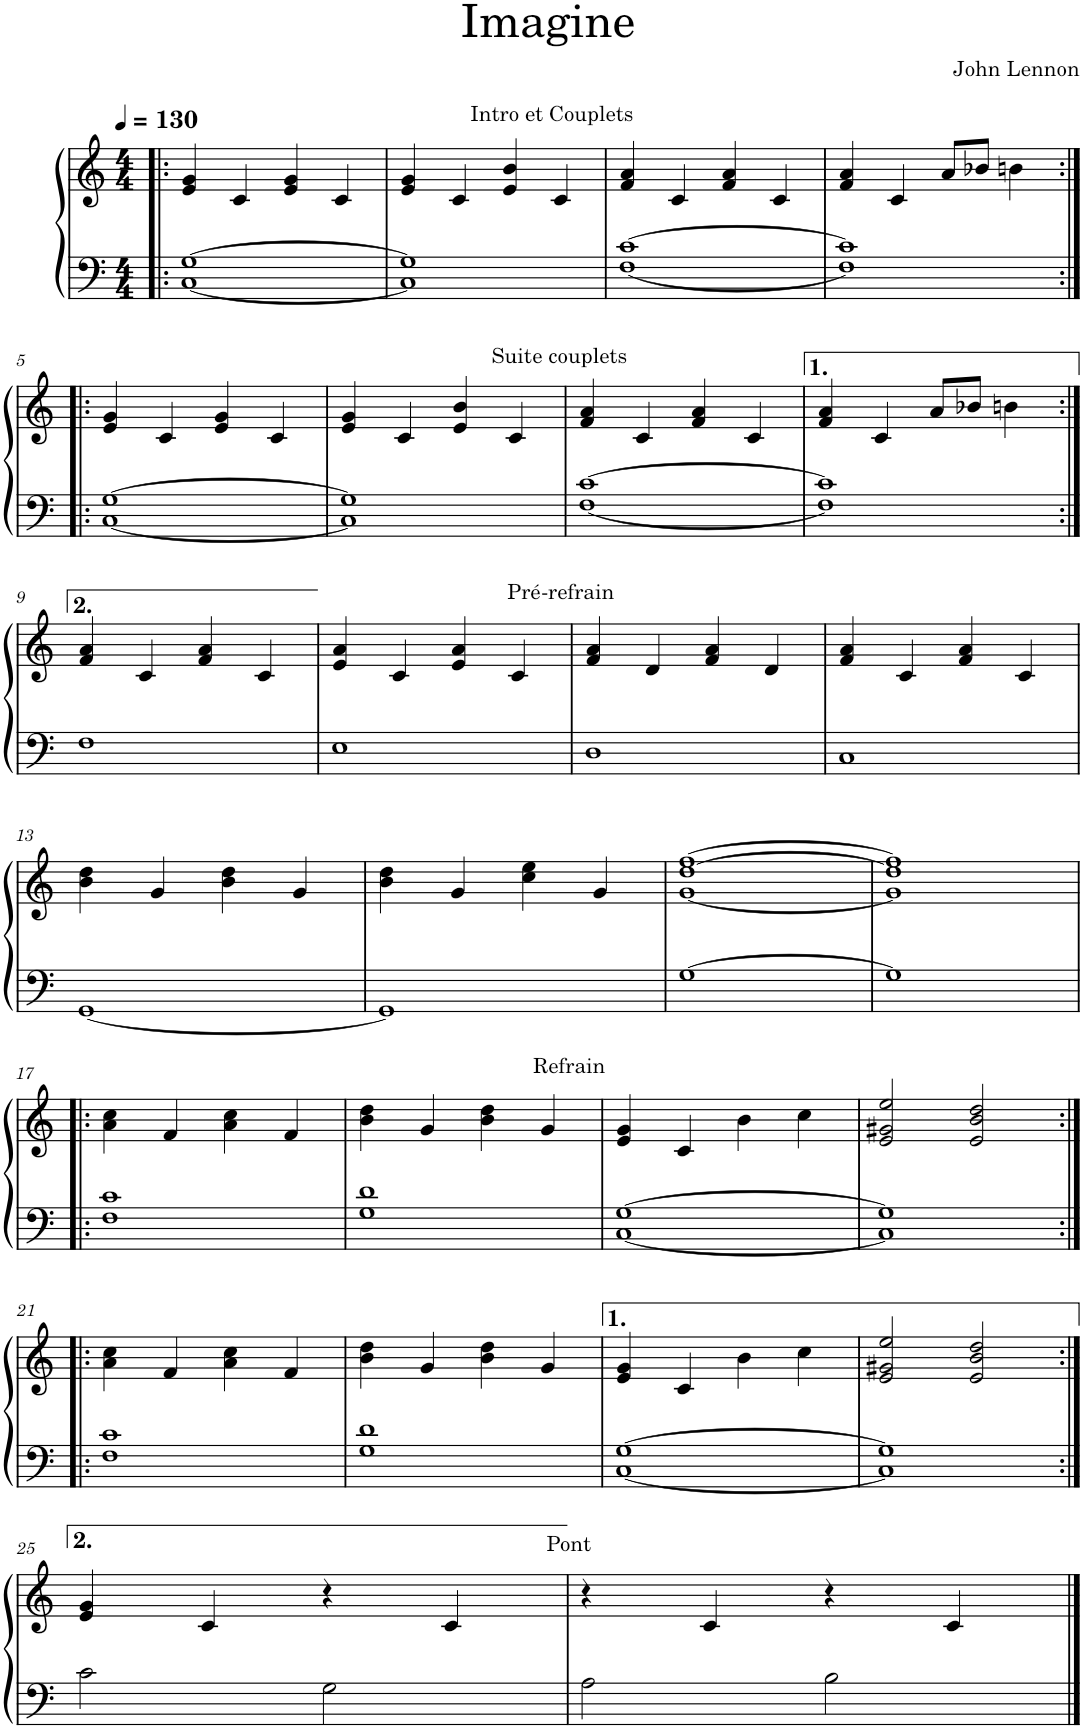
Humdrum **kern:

**kern	**kern
*part1	*part1
*staff2	*staff1
*I"Piano	*
*I'Pia.	*
*clefF4	*clefG2
*k[]	*k[]
*M4/4	*M4/4
*MM130	*MM130
=1!|:	=1!|:
[1C [1G	4e/ 4g/
.	4c/
.	4e/ 4g/
.	4c/
=2	=2
*	*^
1C] 1G]	4e/ 4g/	4.ryy
.	4c/	.
!	!	!LO:TX:a:t=Intro et Couplets
.	.	2ryy
.	4e/ 4b/	.
.	4c/	.
.	.	8ryy
*	*v	*v
=3	=3
[1F [1c	4f/ 4a/
.	4c/
.	4f/ 4a/
.	4c/
=4	=4
1F] 1c]	4f/ 4a/
.	4c/
.	8a/L
.	8b-X/J
.	4bn\
!!LO:LB:g=z
=5:|!|:	=5:|!|:
[1C [1G	4e/ 4g/
.	4c/
.	4e/ 4g/
.	4c/
=6	=6
*	*^
1C] 1G]	4e/ 4g/	2ryy
.	4c/	.
.	4e/ 4b/	8ryy
!	!	!LO:TX:a:t=Suite couplets
.	.	4.ryy
.	4c/	.
*	*v	*v
=7	=7
[1F [1c	4f/ 4a/
.	4c/
.	4f/ 4a/
.	4c/
=8	=8
1F] 1c]	4f/ 4a/
.	4c/
.	8a/L
.	8b-X/J
.	4bn\
!!LO:LB:g=z
=9:|!	=9:|!
1F	4f/ 4a/
.	4c/
.	4f/ 4a/
.	4c/
=10	=10
1E	4e/ 4a/
.	4c/
.	4e/ 4a/
!	!LO:TX:a:t=Pré-refrain
.	4c/
=11	=11
1D	4f/ 4a/
.	4d/
.	4f/ 4a/
.	4d/
=12	=12
1C	4f/ 4a/
.	4c/
.	4f/ 4a/
.	4c/
!!LO:LB:g=z
=13	=13
[1GG	4b\ 4dd\
.	4g/
.	4b\ 4dd\
.	4g/
=14	=14
1GG]	4b\ 4dd\
.	4g/
.	4cc\ 4ee\
.	4g/
=15	=15
[1G	[1g [1dd [1ff
=16	=16
1G]	1g] 1dd] 1ff]
!!LO:LB:g=z
=17!|:	=17!|:
1F 1c	4a\ 4cc\
.	4f/
.	4a\ 4cc\
.	4f/
=18	=18
1G 1d	4b\ 4dd\
.	4g/
.	4b\ 4dd\
!	!LO:TX:a:t=Refrain
.	4g/
=19	=19
[1C [1G	4e/ 4g/
.	4c/
.	4b\
.	4cc\
=20	=20
1C] 1G]	2e/ 2g#X/ 2ee/
.	2e/ 2b/ 2dd/
!!LO:LB:g=z
=21:|!|:	=21:|!|:
1F 1c	4a\ 4cc\
.	4f/
.	4a\ 4cc\
.	4f/
=22	=22
1G 1d	4b\ 4dd\
.	4g/
.	4b\ 4dd\
.	4g/
=23	=23
[1C [1G	4e/ 4g/
.	4c/
.	4b\
.	4cc\
=24	=24
1C] 1G]	2e/ 2g#X/ 2ee/
.	2e/ 2b/ 2dd/
!!LO:LB:g=z
=25:|!	=25:|!
2c\	4e/ 4g/
.	4c/
2G\	4r
.	4c/
!	!LO:TX:a:t=Pont
=26	=26
2A\	4r
.	4c/
2B\	4r
.	4c/
==	==
*-	*-
